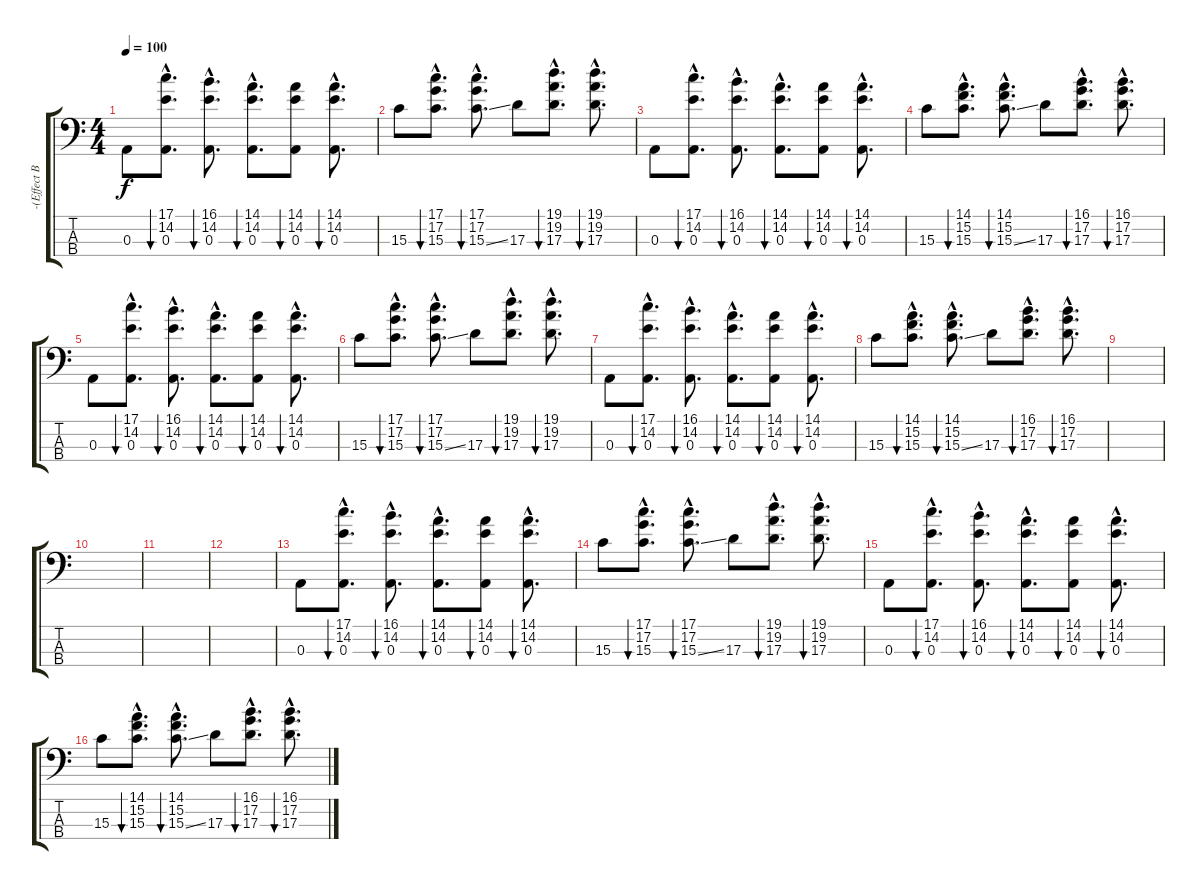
\track ("-(Effect Bass)-" "-(Effect B") {instrument synthbass1}
\staff {score tabs}
\tuning (G2 D2 A1 E1) {hide}
\ts (4 4)
\tempo 100
\clef f4
\ks c
0.3.8{dy f} (17.1{hac} 14.2{hac} 0.3{hac}).8{d bu 240} (16.1{hac} 14.2{hac} 0.3{hac}).8{d bu 240} (14.1{hac} 14.2{hac} 0.3{hac}).8{d bu 240} (14.1 14.2 0.3).8{bu 240} (14.1{hac} 14.2{hac} 0.3{hac}).8{d bu 240} |
15.3.8 (17.1{hac} 17.2{hac} 15.3{hac}).8{d bu 240} (17.1{hac} 17.2{hac} 15.3{ss hac}).8{d bu 240} 17.3.8 (19.1{hac} 19.2{hac} 17.3{hac}).8{d bu 240} (19.1{hac} 19.2{hac} 17.3{hac}).8{d bu 240} |
0.3.8 (17.1{hac} 14.2{hac} 0.3{hac}).8{d bu 240} (16.1{hac} 14.2{hac} 0.3{hac}).8{d bu 240} (14.1{hac} 14.2{hac} 0.3{hac}).8{d bu 240} (14.1 14.2 0.3).8{bu 240} (14.1{hac} 14.2{hac} 0.3{hac}).8{d bu 240} |
15.3.8 (14.1{hac} 15.2{hac} 15.3{hac}).8{d bu 240} (14.1{hac} 15.2{hac} 15.3{ss hac}).8{d bu 240} 17.3.8 (16.1{hac} 17.2{hac} 17.3{hac}).8{d bu 240} (16.1{hac} 17.2{hac} 17.3{hac}).8{d bu 240} |
0.3.8 (17.1{hac} 14.2{hac} 0.3{hac}).8{d bu 240} (16.1{hac} 14.2{hac} 0.3{hac}).8{d bu 240} (14.1{hac} 14.2{hac} 0.3{hac}).8{d bu 240} (14.1 14.2 0.3).8{bu 240} (14.1{hac} 14.2{hac} 0.3{hac}).8{d bu 240} |
15.3.8 (17.1{hac} 17.2{hac} 15.3{hac}).8{d bu 240} (17.1{hac} 17.2{hac} 15.3{ss hac}).8{d bu 240} 17.3.8 (19.1{hac} 19.2{hac} 17.3{hac}).8{d bu 240} (19.1{hac} 19.2{hac} 17.3{hac}).8{d bu 240} |
0.3.8 (17.1{hac} 14.2{hac} 0.3{hac}).8{d bu 240} (16.1{hac} 14.2{hac} 0.3{hac}).8{d bu 240} (14.1{hac} 14.2{hac} 0.3{hac}).8{d bu 240} (14.1 14.2 0.3).8{bu 240} (14.1{hac} 14.2{hac} 0.3{hac}).8{d bu 240} |
15.3.8 (14.1{hac} 15.2{hac} 15.3{hac}).8{d bu 240} (14.1{hac} 15.2{hac} 15.3{ss hac}).8{d bu 240} 17.3.8 (16.1{hac} 17.2{hac} 17.3{hac}).8{d bu 240} (16.1{hac} 17.2{hac} 17.3{hac}).8{d bu 240} |
|
|
|
|
0.3.8 (17.1{hac} 14.2{hac} 0.3{hac}).8{d bu 240} (16.1{hac} 14.2{hac} 0.3{hac}).8{d bu 240} (14.1{hac} 14.2{hac} 0.3{hac}).8{d bu 240} (14.1 14.2 0.3).8{bu 240} (14.1{hac} 14.2{hac} 0.3{hac}).8{d bu 240} |
15.3.8 (17.1{hac} 17.2{hac} 15.3{hac}).8{d bu 240} (17.1{hac} 17.2{hac} 15.3{ss hac}).8{d bu 240} 17.3.8 (19.1{hac} 19.2{hac} 17.3{hac}).8{d bu 240} (19.1{hac} 19.2{hac} 17.3{hac}).8{d bu 240} |
0.3.8 (17.1{hac} 14.2{hac} 0.3{hac}).8{d bu 240} (16.1{hac} 14.2{hac} 0.3{hac}).8{d bu 240} (14.1{hac} 14.2{hac} 0.3{hac}).8{d bu 240} (14.1 14.2 0.3).8{bu 240} (14.1{hac} 14.2{hac} 0.3{hac}).8{d bu 240} |
15.3.8 (14.1{hac} 15.2{hac} 15.3{hac}).8{d bu 240} (14.1{hac} 15.2{hac} 15.3{ss hac}).8{d bu 240} 17.3.8 (16.1{hac} 17.2{hac} 17.3{hac}).8{d bu 240} (16.1{hac} 17.2{hac} 17.3{hac}).8{d bu 240}
